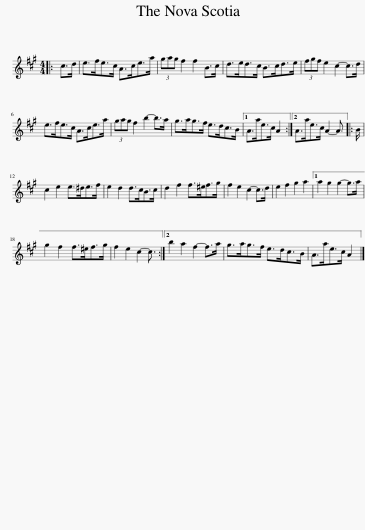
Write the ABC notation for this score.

X:1
L:1/8
M:4/4
I:linebreak $
K:A
V:1 treble
V:1
|: c>d | e>fe>c A>ce>a | (3gag f2 f2 B>c | d>ed>c B>cd>e | (3fgf e2 c2- c>d |$ %5
 e>fe>c A>ce>a | (3gag f2 b2- b>a | g>ag>f e>dc>B |1 A>ae>c A2 :|2 A>ae>c A2- A3/2 |: %10
 B/ |$ c2 e2 e>^de>f | e2 d2 d>cB>c | d2 f2 f>^ef>g | f2 e2 c2- c>d | %15
 e2 f2 g2 a2 |1 a2 g2 g2- g>a |$ g2 f2 f>^ef>g | f2 e2 c2- c3/2 :|2 b2 a2 f2- f>a | %20
 g>ag>f e>dc>B | A>ae>c A2 |] %22
